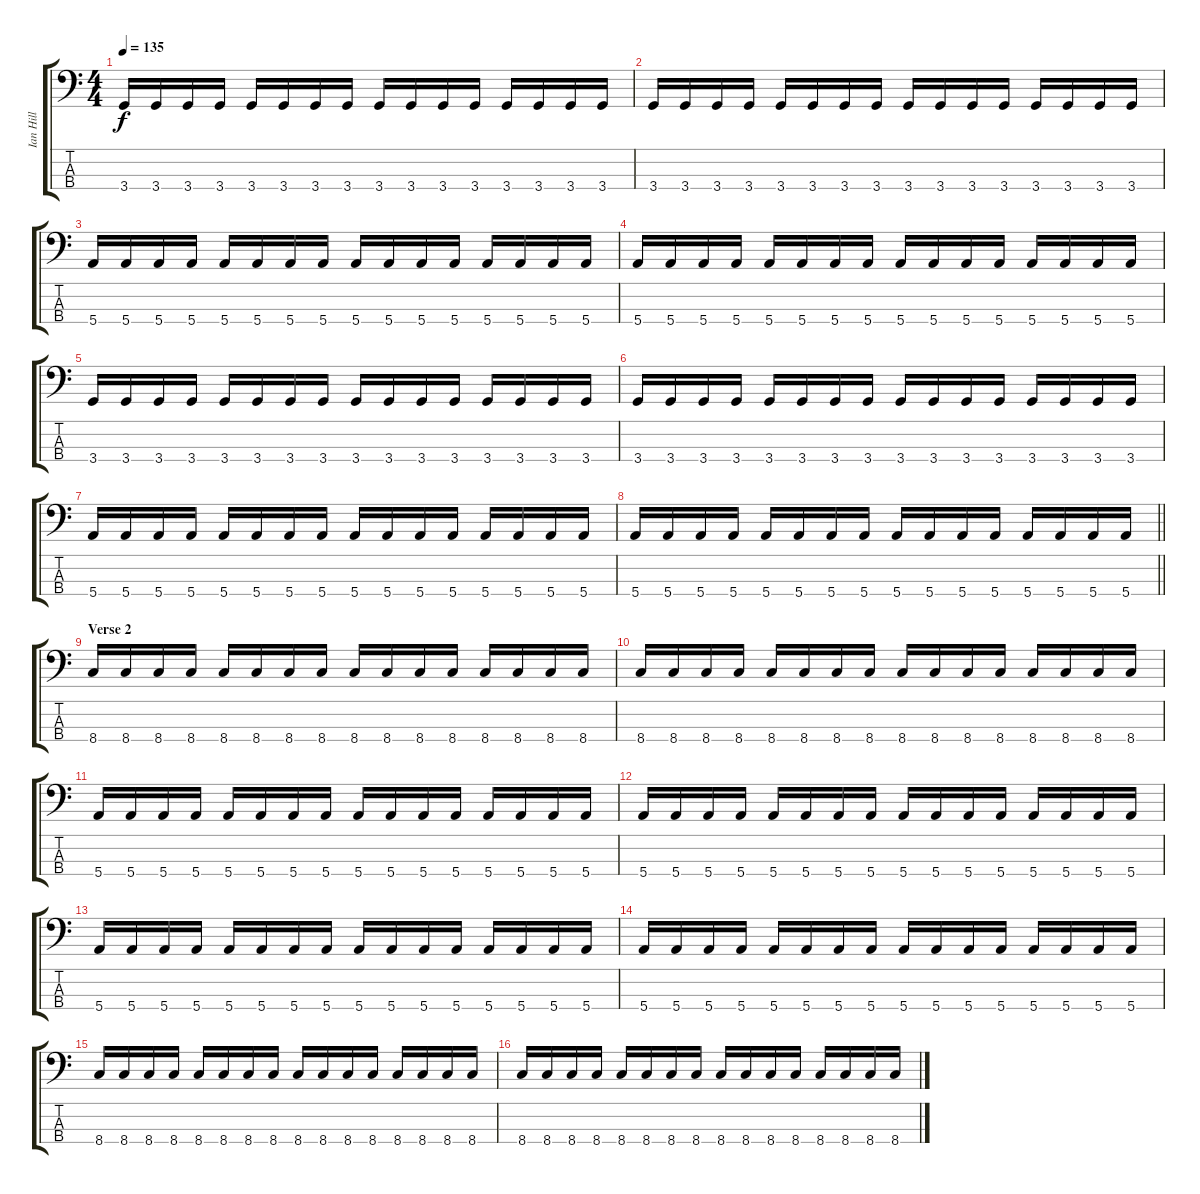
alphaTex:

\track ("Ian Hill" "Ian Hill") {instrument electricbasspick}
\staff {score tabs}
\tuning (G2 D2 A1 E1) {hide}
\ts (4 4)
\tempo 135
\clef f4
\ks c
3.4.16{dy f} 3.4.16 3.4.16 3.4.16 3.4.16 3.4.16 3.4.16 3.4.16 3.4.16 3.4.16 3.4.16 3.4.16 3.4.16 3.4.16 3.4.16 3.4.16 |
3.4.16 3.4.16 3.4.16 3.4.16 3.4.16 3.4.16 3.4.16 3.4.16 3.4.16 3.4.16 3.4.16 3.4.16 3.4.16 3.4.16 3.4.16 3.4.16 |
5.4.16 5.4.16 5.4.16 5.4.16 5.4.16 5.4.16 5.4.16 5.4.16 5.4.16 5.4.16 5.4.16 5.4.16 5.4.16 5.4.16 5.4.16 5.4.16 |
5.4.16 5.4.16 5.4.16 5.4.16 5.4.16 5.4.16 5.4.16 5.4.16 5.4.16 5.4.16 5.4.16 5.4.16 5.4.16 5.4.16 5.4.16 5.4.16 |
3.4.16 3.4.16 3.4.16 3.4.16 3.4.16 3.4.16 3.4.16 3.4.16 3.4.16 3.4.16 3.4.16 3.4.16 3.4.16 3.4.16 3.4.16 3.4.16 |
3.4.16 3.4.16 3.4.16 3.4.16 3.4.16 3.4.16 3.4.16 3.4.16 3.4.16 3.4.16 3.4.16 3.4.16 3.4.16 3.4.16 3.4.16 3.4.16 |
5.4.16 5.4.16 5.4.16 5.4.16 5.4.16 5.4.16 5.4.16 5.4.16 5.4.16 5.4.16 5.4.16 5.4.16 5.4.16 5.4.16 5.4.16 5.4.16 |
\barLineRight lightlight
5.4.16 5.4.16 5.4.16 5.4.16 5.4.16 5.4.16 5.4.16 5.4.16 5.4.16 5.4.16 5.4.16 5.4.16 5.4.16 5.4.16 5.4.16 5.4.16 |
\section ("" "Verse 2")
8.4.16 8.4.16 8.4.16 8.4.16 8.4.16 8.4.16 8.4.16 8.4.16 8.4.16 8.4.16 8.4.16 8.4.16 8.4.16 8.4.16 8.4.16 8.4.16 |
8.4.16 8.4.16 8.4.16 8.4.16 8.4.16 8.4.16 8.4.16 8.4.16 8.4.16 8.4.16 8.4.16 8.4.16 8.4.16 8.4.16 8.4.16 8.4.16 |
5.4.16 5.4.16 5.4.16 5.4.16 5.4.16 5.4.16 5.4.16 5.4.16 5.4.16 5.4.16 5.4.16 5.4.16 5.4.16 5.4.16 5.4.16 5.4.16 |
5.4.16 5.4.16 5.4.16 5.4.16 5.4.16 5.4.16 5.4.16 5.4.16 5.4.16 5.4.16 5.4.16 5.4.16 5.4.16 5.4.16 5.4.16 5.4.16 |
5.4.16 5.4.16 5.4.16 5.4.16 5.4.16 5.4.16 5.4.16 5.4.16 5.4.16 5.4.16 5.4.16 5.4.16 5.4.16 5.4.16 5.4.16 5.4.16 |
5.4.16 5.4.16 5.4.16 5.4.16 5.4.16 5.4.16 5.4.16 5.4.16 5.4.16 5.4.16 5.4.16 5.4.16 5.4.16 5.4.16 5.4.16 5.4.16 |
8.4.16 8.4.16 8.4.16 8.4.16 8.4.16 8.4.16 8.4.16 8.4.16 8.4.16 8.4.16 8.4.16 8.4.16 8.4.16 8.4.16 8.4.16 8.4.16 |
8.4.16 8.4.16 8.4.16 8.4.16 8.4.16 8.4.16 8.4.16 8.4.16 8.4.16 8.4.16 8.4.16 8.4.16 8.4.16 8.4.16 8.4.16 8.4.16
